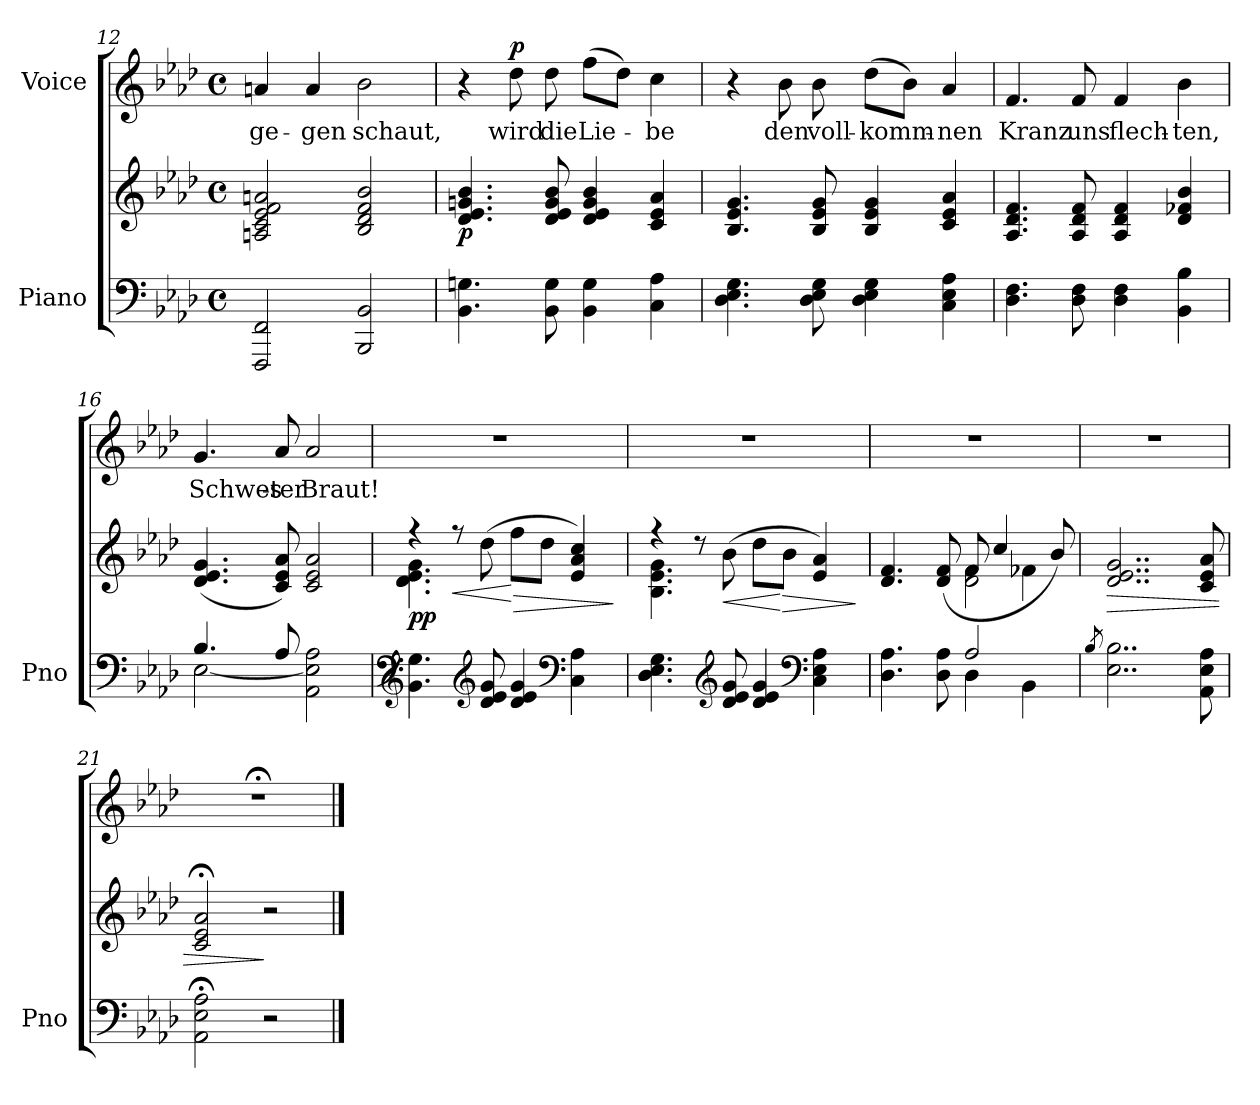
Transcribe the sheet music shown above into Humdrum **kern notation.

**kern	**kern	**dynam	**kern	**text	**dynam
*part2	*part2	*part2	*part1	*part1	*part1
*staff3	*staff2	*staff2/3	*staff1	*staff1	*staff1
*I"Piano	*	*	*I"Voice	*	*
*I'Pno	*	*	*	*	*
*clefF4	*clefG2	*	*clefG2	*	*
*k[b-e-a-d-]	*k[b-e-a-d-]	*	*k[b-e-a-d-]	*	*
*M4/4	*M4/4	*	*M4/4	*	*
*met(c)	*met(c)	*	*met(c)	*	*
=12	=12	=12	=12	=12	=12
!	!	!	!	!LO:LY:b	!
2FFF/ 2FF/	2An/ 2c/ 2e-/ 2f/ 2an/	.	4an/	-ge-	.
!	!	!	!	!LO:LY:b	!
.	.	.	4a/	-gen	.
!	!	!	!	!LO:LY:b	!
2BBB-/ 2BB-/	2B-/ 2d-/ 2f/ 2b-/	.	2b-\	schaut,	.
=13	=13	=13	=13	=13	=13
!	!	!LO:DY:b	!	!	!
4.BB-\ 4.Gn\	4.d-/ 4.e-/ 4.gn/ 4.b-/	p	4r	.	.
!	!	!	!	!LO:LY:b	!LO:DY:b
.	.	.	8dd-\	wird	p
!	!	!	!	!LO:LY:b	!
8BB-\ 8G\	8d-/ 8e-/ 8g/ 8b-/	.	8dd-\	die	.
!	!	!	!	!LO:LY:b	!
4BB-\ 4G\	4d-/ 4e-/ 4g/ 4b-/	.	(8ff\L	Lie-	.
.	.	.	8dd-\J)	.	.
!	!	!	!	!LO:LY:b	!
4C\ 4A-\	4c/ 4e-/ 4a-/	.	4cc\	-be	.
=14	=14	=14	=14	=14	=14
4.D-\ 4.E-\ 4.G\	4.B-/ 4.e-/ 4.g/	.	4r	.	.
!	!	!	!	!LO:LY:b	!
.	.	.	8b-\	den	.
!	!	!	!	!LO:LY:b	!
8D-\ 8E-\ 8G\	8B-/ 8e-/ 8g/	.	8b-\	voll-	.
!	!	!	!	!LO:LY:b	!
4D-\ 4E-\ 4G\	4B-/ 4e-/ 4g/	.	(8dd-\L	-komm-	.
.	.	.	8b-\J)	.	.
!	!	!	!	!LO:LY:b	!
4C\ 4E-\ 4A-\	4c/ 4e-/ 4a-/	.	4a-/	-nen	.
=15	=15	=15	=15	=15	=15
!	!	!	!	!LO:LY:b	!
4.D-\ 4.F\	4.A-/ 4.d-/ 4.f/	.	4.f/	Kranz	.
!	!	!	!	!LO:LY:b	!
8D-\ 8F\	8A-/ 8d-/ 8f/	.	8f/	uns	.
!	!	!	!	!LO:LY:b	!
4D-\ 4F\	4A-/ 4d-/ 4f/	.	4f/	flech-	.
!	!	!	!	!LO:LY:b	!
4BB-\ 4B-\	4d-/ 4f-X/ 4b-/	.	4b-\	-ten,	.
!!LO:LB:g=z
=16	=16	=16	=16	=16	=16
*^	*	*	*	*	*
!	!	!	!	!	!LO:LY:b	!
4.B-/	[2E-\	(>4.d-/ 4.e-/ 4.g/	.	4.g/	Schwes-	.
!	!	!	!	!	!LO:LY:b	!
8A-/	.	8c/ 8e-/ 8a-/)	.	8a-/	-ter	.
!	!	!	!	!	!LO:LY:b	!
2ryy	2AA-\ 2E-\] 2A-\	2c/ 2e-/ 2a-/	.	2a-/	Braut!	.
=17	=17	=17	=17	=17	=17	=17
*	*	*^	*	*	*	*
!	!	!	!	!LO:DY:b	!	!	!
*v	*v	*	*	*	*	*	*
4.BB-\ 4.G\	4r	4.d-\ 4.e-\ 4.g\	pp	1r	.	.
!	!	!	!LO:HP:b	!	!	!
.	8r	.	<	.	.	.
*clefG2	*	*	*	*	*	*
8d-/ 8e-/ 8g/	(8dd-\	2ryy	.	.	.	.
!	!	!	!LO:HP:n=1:b	!	!	!
4d-/ 4e-/ 4g/	8ff\L	.	[ >	.	.	.
.	8dd-\J	.	.	.	.	.
*clefF4	*	*	*	*	*	*
4C\ 4A-\	4e-/ 4a-/ 4cc/)	.	.	.	.	.
.	.	8ryy	.	.	.	.
*	*v	*v	*	*	*	*
.	.	]	.	.	.
=18	=18	=18	=18	=18	=18
*	*^	*	*	*	*
4.D-\ 4.E-\ 4.G\	4r	4.B-\ 4.e-\ 4.g\	.	1r	.	.
.	8r	.	.	.	.	.
*clefG2	*	*	*	*	*	*
!	!	!	!LO:HP:b	!	!	!
8d-/ 8e-/ 8g/	(8b-\	2ryy	<	.	.	.
4d-/ 4e-/ 4g/	8dd-\L	.	.	.	.	.
!	!	!	!LO:HP:n=1:b	!	!	!
.	8b-\J	.	[ >	.	.	.
*clefF4	*	*	*	*	*	*
4C\ 4E-\ 4A-\	4e-/ 4a-/)	.	.	.	.	.
.	.	8ryy	.	.	.	.
*	*v	*v	*	*	*	*
.	.	]	.	.	.
=19	=19	=19	=19	=19	=19
*^	*^	*	*	*	*
*	*	*	*^	*	*	*	*
4.D-\ 4.A-\	2ryy	4.d-/ 4.f/	2ryy	2ryy	.	1r	.	.
8D-\ 8A-\	.	(8d-/ 8f/	.	.	.	.	.	.
!	!	!	!	!LO:N:head=solid	!	!	!	!
4D-\	2A-/	8f/	2d-\	4f\	.	.	.	.
.	.	4cc/	.	.	.	.	.	.
4BB-\	.	.	.	4f-X\	.	.	.	.
.	.	8b-/)	.	.	.	.	.	.
*v	*v	*	*	*	*	*	*	*
*	*v	*v	*v	*	*	*	*
=20	=20	=20	=20	=20	=20
8qB-/	.	.	.	.	.
!	!	!LO:HP:b	!	!	!
2..E-\ 2..B-\	2..d-/ 2..e-/ 2..g/	>	1r	.	.
8AA-\ 8E-\ 8A-\	8c/ 8e-/ 8a-/	.	.	.	.
=21	=21	=21	=21	=21	=21
2AA-\;< 2E-\;< 2A-\;<	2c/;< 2e-/;< 2a-/;<	.	1r;<	.	.
2r	2r	]	.	.	.
==	==	==	==	==	==
*-	*-	*-	*-	*-	*-
